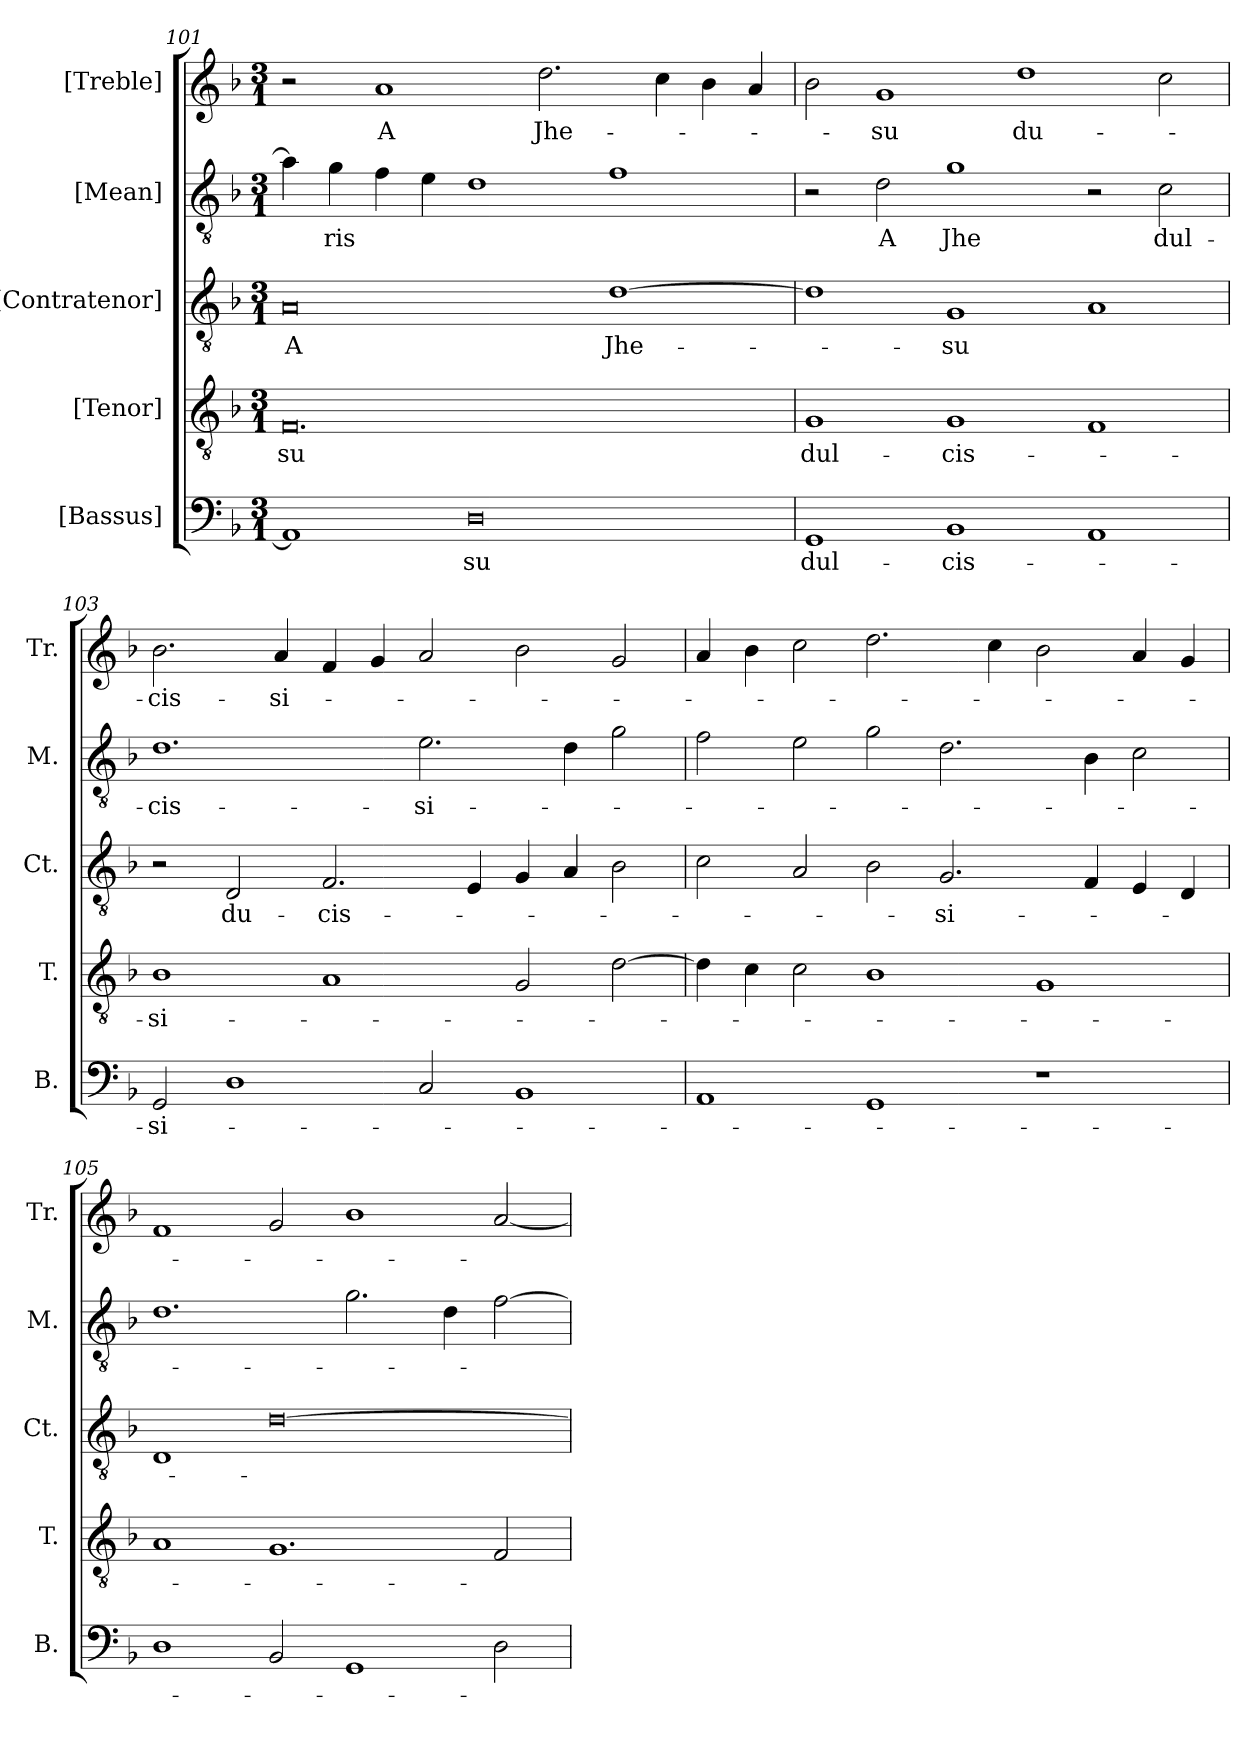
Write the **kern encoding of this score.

**kern	**text	**kern	**text	**kern	**text	**kern	**text	**kern	**text
*part5	*part5	*part4	*part4	*part3	*part3	*part2	*part2	*part1	*part1
*staff5	*staff5	*staff4	*staff4	*staff3	*staff3	*staff2	*staff2	*staff1	*staff1
*I"[Bassus]	*	*I"[Tenor]	*	*I"[Contratenor]	*	*I"[Mean]	*	*I"[Treble]	*
*I'B.	*	*I'T.	*	*I'Ct.	*	*I'M.	*	*I'Tr.	*
!!LO:PB:g=z
*clefF4	*	*clefGv2	*	*clefGv2	*	*clefGv2	*	*clefG2	*
*	*	*ITrd7c12	*	*ITrd7c12	*	*ITrd7c12	*	*	*
*k[b-]	*	*k[b-]	*	*k[b-]	*	*k[b-]	*	*k[b-]	*
*F:	*	*F:	*	*F:	*	*F:	*	*F:	*
*M3/1	*	*M3/1	*	*M3/1	*	*M3/1	*	*M3/1	*
=101	=101	=101	=101	=101	=101	=101	=101	=101	=101
!	!	!	!LO:LY:b:color=#000000	!	!	!	!	!	!
!	!	!	!	!	!LO:LY:b:color=#000000	!	!	!	!
1AAi]	.	0.FFi	-su	0AAi	A	4Ai\]	.	2r	.
!	!	!	!	!	!	!	!LO:LY:b:color=#000000	!	!
.	.	.	.	.	.	4Gi\	-ris	.	.
!	!	!	!	!	!	!	!	!	!LO:LY:b:color=#000000
.	.	.	.	.	.	4Fi\	.	1ai	A
.	.	.	.	.	.	4Ei\	.	.	.
!	!LO:LY:b:color=#000000	!	!	!	!	!	!	!	!
0Di	-su	.	.	.	.	1Di	.	.	.
!	!	!	!	!	!	!	!	!	!LO:LY:b:color=#000000
.	.	.	.	.	.	.	.	2.ddi\	Jhe-
!	!	!	!	!	!LO:LY:b:color=#000000	!	!	!	!
.	.	.	.	[>1Di	Jhe-	1Fi	.	.	.
.	.	.	.	.	.	.	.	4cci\	.
.	.	.	.	.	.	.	.	4b-i\	.
.	.	.	.	.	.	.	.	4ai/	.
=102	=102	=102	=102	=102	=102	=102	=102	=102	=102
!	!LO:LY:b:color=#000000	!	!	!	!	!	!	!	!
!	!	!	!LO:LY:b:color=#000000	!	!	!	!	!	!
1GGi	dul-	1GGi	dul-	1Di]	.	2r	.	2b-i\	.
!	!	!	!	!	!	!	!LO:LY:b:color=#000000	!	!
!	!	!	!	!	!	!	!	!	!LO:LY:b:color=#000000
.	.	.	.	.	.	2Di\	A	1gi	-su
!	!LO:LY:b:color=#000000	!	!	!	!	!	!	!	!
!	!	!	!LO:LY:b:color=#000000	!	!	!	!	!	!
!	!	!	!	!	!LO:LY:b:color=#000000	!	!	!	!
!	!	!	!	!	!	!	!LO:LY:b:color=#000000	!	!
1BB-i	-cis-	1GGi	-cis-	1GGi	-su	1Gi	Jhe	.	.
!	!	!	!	!	!	!	!	!	!LO:LY:b:color=#000000
.	.	.	.	.	.	.	.	1ddi	du-
1AAi	.	1FFi	.	1AAi	.	2r	.	.	.
!	!	!	!	!	!	!	!LO:LY:b:color=#000000	!	!
.	.	.	.	.	.	2Ci\	dul-	2cci\	.
=103	=103	=103	=103	=103	=103	=103	=103	=103	=103
!	!LO:LY:b:color=#000000	!	!	!	!	!	!	!	!
!	!	!	!LO:LY:b:color=#000000	!	!	!	!	!	!
!	!	!	!	!	!	!	!LO:LY:b:color=#000000	!	!
!	!	!	!	!	!	!	!	!	!LO:LY:b:color=#000000
2GGi/	-si-	1BB-i	-si-	2r	.	1.Di	-cis-	2.b-i\	-cis-
!	!	!	!	!	!LO:LY:b:color=#000000	!	!	!	!
1Di	.	.	.	2DDi/	du-	.	.	.	.
!	!	!	!	!	!	!	!	!	!LO:LY:b:color=#000000
.	.	.	.	.	.	.	.	4ai/	-si-
!	!	!	!	!	!LO:LY:b:color=#000000	!	!	!	!
.	.	1AAi	.	2.FFi/	-cis-	.	.	4fi/	.
.	.	.	.	.	.	.	.	4gi/	.
!	!	!	!	!	!	!	!LO:LY:b:color=#000000	!	!
2Ci/	.	.	.	.	.	2.Ei\	-si-	2ai/	.
.	.	.	.	4EEi/	.	.	.	.	.
1BB-i	.	2GGi/	.	4GGi/	.	.	.	2b-i\	.
.	.	.	.	4AAi/	.	4Di\	.	.	.
.	.	[>2Di\	.	2BB-i\	.	2Gi\	.	2gi/	.
!!LO:LB:g=z
=104	=104	=104	=104	=104	=104	=104	=104	=104	=104
1AAi	.	4Di\]	.	2Ci\	.	2Fi\	.	4ai/	.
.	.	4Ci\	.	.	.	.	.	4b-i\	.
.	.	2Ci\	.	2AAi/	.	2Ei\	.	2cci\	.
1GGi	.	1BB-i	.	2BB-i\	.	2Gi\	.	2.ddi\	.
!	!	!	!	!	!LO:LY:b:color=#000000	!	!	!	!
.	.	.	.	2.GGi/	-si-	2.Di\	.	.	.
.	.	.	.	.	.	.	.	4cci\	.
1r	.	1GGi	.	.	.	.	.	2b-i\	.
.	.	.	.	4FFi/	.	4BB-i\	.	.	.
.	.	.	.	4EEi/	.	2Ci\	.	4ai/	.
.	.	.	.	4DDi/	.	.	.	4gi/	.
=105	=105	=105	=105	=105	=105	=105	=105	=105	=105
1Di	.	1AAi	.	1DDi	.	1.Di	.	1fi	.
2BB-i/	.	1.GGi	.	[>0Di	.	.	.	2gi/	.
1GGi	.	.	.	.	.	2.Gi\	.	1b-i	.
.	.	.	.	.	.	4Di\	.	.	.
2Di\	.	2FFi/	.	.	.	[>2Fi\	.	[<2ai/	.
=	=	=	=	=	=	=	=	=	=
*-	*-	*-	*-	*-	*-	*-	*-	*-	*-
